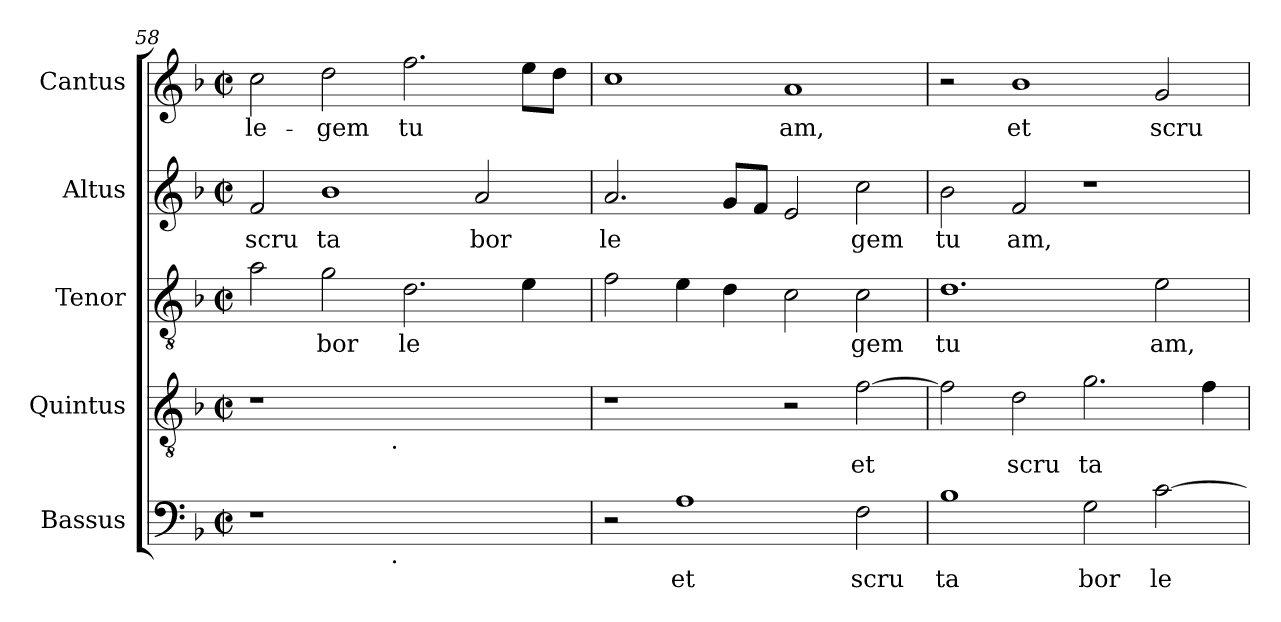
**kern	**text	**kern	**text	**kern	**text	**kern	**text	**kern	**text
*part5	*part5	*part4	*part4	*part3	*part3	*part2	*part2	*part1	*part1
*staff5	*staff5	*staff4	*staff4	*staff3	*staff3	*staff2	*staff2	*staff1	*staff1
*I"Bassus	*	*I"Quintus	*	*I"Tenor	*	*I"Altus	*	*I"Cantus	*
!!LO:LB:g=z
*clefF4	*	*clefGv2	*	*clefGv2	*	*clefG2	*	*clefG2	*
*k[b-]	*	*k[b-]	*	*k[b-]	*	*k[b-]	*	*k[b-]	*
*F:	*	*F:	*	*F:	*	*F:	*	*F:	*
*M2/2	*	*M2/2	*	*M2/2	*	*M2/2	*	*M2/2	*
*met(c|)	*	*met(c|)	*	*met(c|)	*	*met(c|)	*	*met(c|)	*
=58	=58	=58	=58	=58	=58	=58	=58	=58	=58
!	!	!	!	!	!LO:LY:b:cj	!	!LO:LY:b:cj	!	!LO:LY:b:cj
*^	*	*^	*	*	*	*	*	*	*
1r	2ryy	.	1r	2ryy	.	2a\	--	2f/	scru	2cc\	le-
!	!	!	!	!	!	!	!LO:LY:b:cj	!	!LO:LY:b:cj	!	!LO:LY:b:cj
.	4...ryy	.	.	4...ryy	.	2g\	-bor	1b-	ta	2dd\	-gem
!	!	!	!	!LO:TX:b:t=.	!	!	!	!	!	!	!
!	!LO:TX:b:t=.	!	!	!	!	!	!	!	!	!	!
.	1ryy	.	.	1ryy	.	.	.	.	.	.	.
!	!	!	!	!	!	!	!LO:LY:b:cj	!	!	!	!LO:LY:b:cj
1ryy	.	.	1ryy	.	.	2.d\	le	.	.	2.ff\	tu-
!	!	!	!	!	!	!	!	!	!LO:LY:b:cj	!	!
.	.	.	.	.	.	.	.	2a/	bor	.	.
!	!	!	!	!	!	!	!LO:LY:b:cj	!	!	!	!LO:LY:b:cj
.	.	.	.	.	.	4e\	.	.	.	8ee\L	--
!	!	!	!	!	!	!	!	!	!	!	!LO:LY:b:cj
.	.	.	.	.	.	.	.	.	.	8dd\J	--
.	32ryy	.	.	32ryy	.	.	.	.	.	.	.
=59	=59	=59	=59	=59	=59	=59	=59	=59	=59	=59	=59
!	!	!	!	!	!	!	!LO:LY:b:cj	!	!LO:LY:b:cj	!	!LO:LY:b:cj
*v	*v	*	*	*	*	*	*	*	*	*	*
*	*	*v	*v	*	*	*	*	*	*	*
2r	.	1r	.	2f\	.	2.a/	le	1cc	--
!	!LO:LY:b:cj	!	!	!	!LO:LY:b:cj	!	!	!	!
1A	et	.	.	4e\	.	.	.	.	.
!	!	!	!	!	!LO:LY:b:cj	!	!LO:LY:b:cj	!	!
.	.	.	.	4d\	.	8g/L	.	.	.
!	!	!	!	!	!	!	!LO:LY:b:cj	!	!
.	.	.	.	.	.	8f/J	.	.	.
!	!	!	!	!	!LO:LY:b:cj	!	!LO:LY:b:cj	!	!LO:LY:b:cj
.	.	2r	.	2c\	.	2e/	.	1a	-am,
!	!LO:LY:b:cj	!	!LO:LY:b:cj	!	!LO:LY:b:cj	!	!LO:LY:b:cj	!	!
2F\	scru	[>2f\	et	2c\	gem	2cc\	gem	.	.
=60	=60	=60	=60	=60	=60	=60	=60	=60	=60
!	!LO:LY:b:cj	!	!LO:LY:b:cj	!	!LO:LY:b:cj	!	!LO:LY:b:cj	!	!
1B-	ta	2f\]	.	1.d	tu	2b-\	tu	2r	.
!	!	!	!LO:LY:b:cj	!	!	!	!LO:LY:b:cj	!	!LO:LY:b:cj
.	.	2d\	scru	.	.	2f/	am,	1b-	et
!	!LO:LY:b:cj	!	!LO:LY:b:cj	!	!	!	!	!	!
2G\	bor	2.g\	ta	.	.	1r	.	.	.
!	!LO:LY:b:cj	!	!	!	!LO:LY:b:cj	!	!	!	!LO:LY:b:cj
[>2c\	le	.	.	2e\	am,	.	.	2g/	scru-
!	!	!	!LO:LY:b:cj	!	!	!	!	!	!
.	.	4f\	.	.	.	.	.	.	.
=	=	=	=	=	=	=	=	=	=
*-	*-	*-	*-	*-	*-	*-	*-	*-	*-
